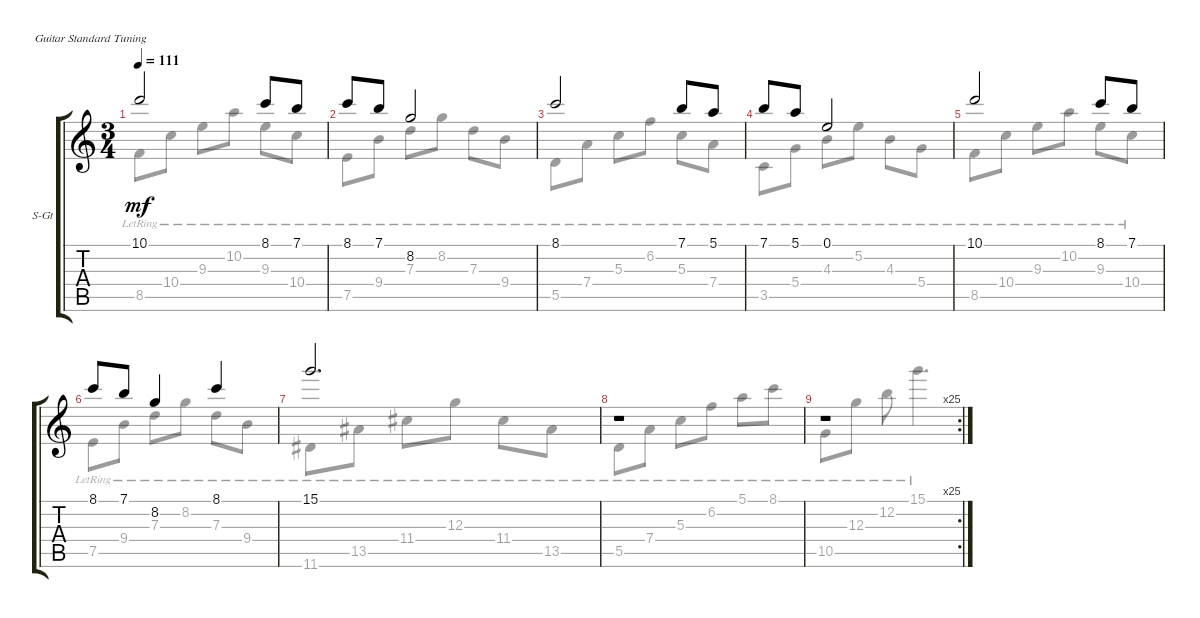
\defaultSystemsLayout 4
\bracketExtendMode groupsimilarinstruments
\firstSystemTrackNameOrientation horizontal
\otherSystemsTrackNameOrientation horizontal
\track ("Steel Guitar" "S-Gt") {instrument acousticguitarsteel}
\staff {score tabs}
\tuning (E4 B3 G3 D3 A2 E2)
\voice
\ts (3 4)
\tempo 111
\clef g2
\ks c
10.1.2{dy mf} 8.1.8 7.1.8 |
8.1.8 7.1.8 8.2.2 |
8.1.2 7.1.8 5.1.8 |
7.1.8 5.1.8 0.1.2 |
10.1.2 8.1.8 7.1.8 |
8.1.8 7.1.8 8.2.4 8.1.4 |
15.1.2{d} |
r.1 |
\rc 25
r.1
\voice
\clef g2
\ottava regular
\simile none
\ks c
8.5{lr}.8{dy mf} 10.4{lr}.8 9.3{lr}.8 10.2{lr}.8 9.3{lr}.8 10.4{lr}.8 |
7.5{lr}.8 9.4{lr}.8 7.3{lr}.8 8.2{lr}.8 7.3{lr}.8 9.4{lr}.8 |
5.5{lr}.8 7.4{lr}.8 5.3{lr}.8 6.2{lr}.8 5.3{lr}.8 7.4{lr}.8 |
3.5{lr}.8 5.4{lr}.8 4.3{lr}.8 5.2{lr}.8 4.3{lr}.8 5.4{lr}.8 |
8.5{lr}.8 10.4{lr}.8 9.3{lr}.8 10.2{lr}.8 9.3{lr}.8 10.4{lr}.8 |
7.5{lr}.8 9.4{lr}.8 7.3{lr}.8 8.2{lr}.8 7.3{lr}.8 9.4{lr}.8 |
11.6{lr}.8 13.5{lr}.8 11.4{lr}.8 12.3{lr}.8 11.4{lr}.8 13.5{lr}.8 |
5.5{lr}.8 7.4{lr}.8 5.3{lr}.8 6.2{lr}.8 5.1{lr}.8 8.1{lr}.8 |
10.5{lr}.8 12.3{lr}.8 12.2{lr}.8 15.1{lr}.4{d}
